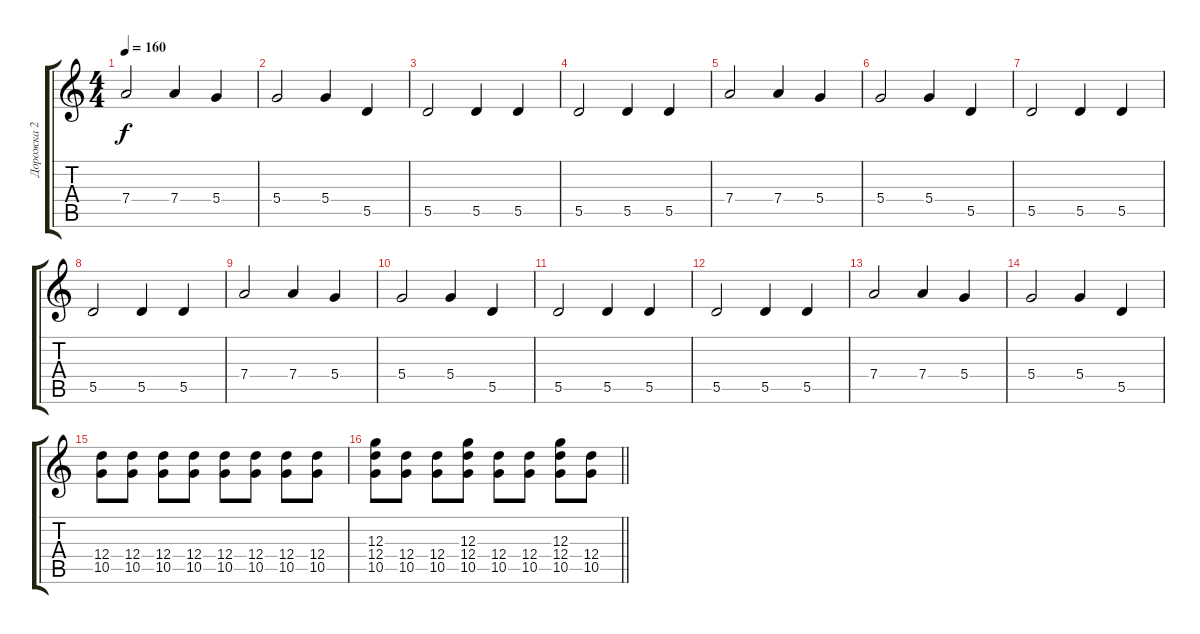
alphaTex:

\track ("Дорожка 2" "Дорожка 2") {instrument distortionguitar}
\staff {score tabs}
\tuning (E4 B3 G3 D3 A2 E2) {hide}
\ts (4 4)
\tempo 160
\clef g2
\ks c
7.4.2{dy f} 7.4.4 5.4.4 |
5.4.2 5.4.4 5.5.4 |
5.5.2 5.5.4 5.5.4 |
5.5.2 5.5.4 5.5.4 |
7.4.2 7.4.4 5.4.4 |
5.4.2 5.4.4 5.5.4 |
5.5.2 5.5.4 5.5.4 |
5.5.2 5.5.4 5.5.4 |
7.4.2 7.4.4 5.4.4 |
5.4.2 5.4.4 5.5.4 |
5.5.2 5.5.4 5.5.4 |
5.5.2 5.5.4 5.5.4 |
7.4.2 7.4.4 5.4.4 |
5.4.2 5.4.4 5.5.4 |
(12.4 10.5).8 (12.4 10.5).8 (12.4 10.5).8 (12.4 10.5).8 (12.4 10.5).8 (12.4 10.5).8 (12.4 10.5).8 (12.4 10.5).8 |
\barLineRight lightlight
(12.3 12.4 10.5).8 (12.4 10.5).8 (12.4 10.5).8 (12.3 12.4 10.5).8 (12.4 10.5).8 (12.4 10.5).8 (12.3 12.4 10.5).8 (12.4 10.5).8
